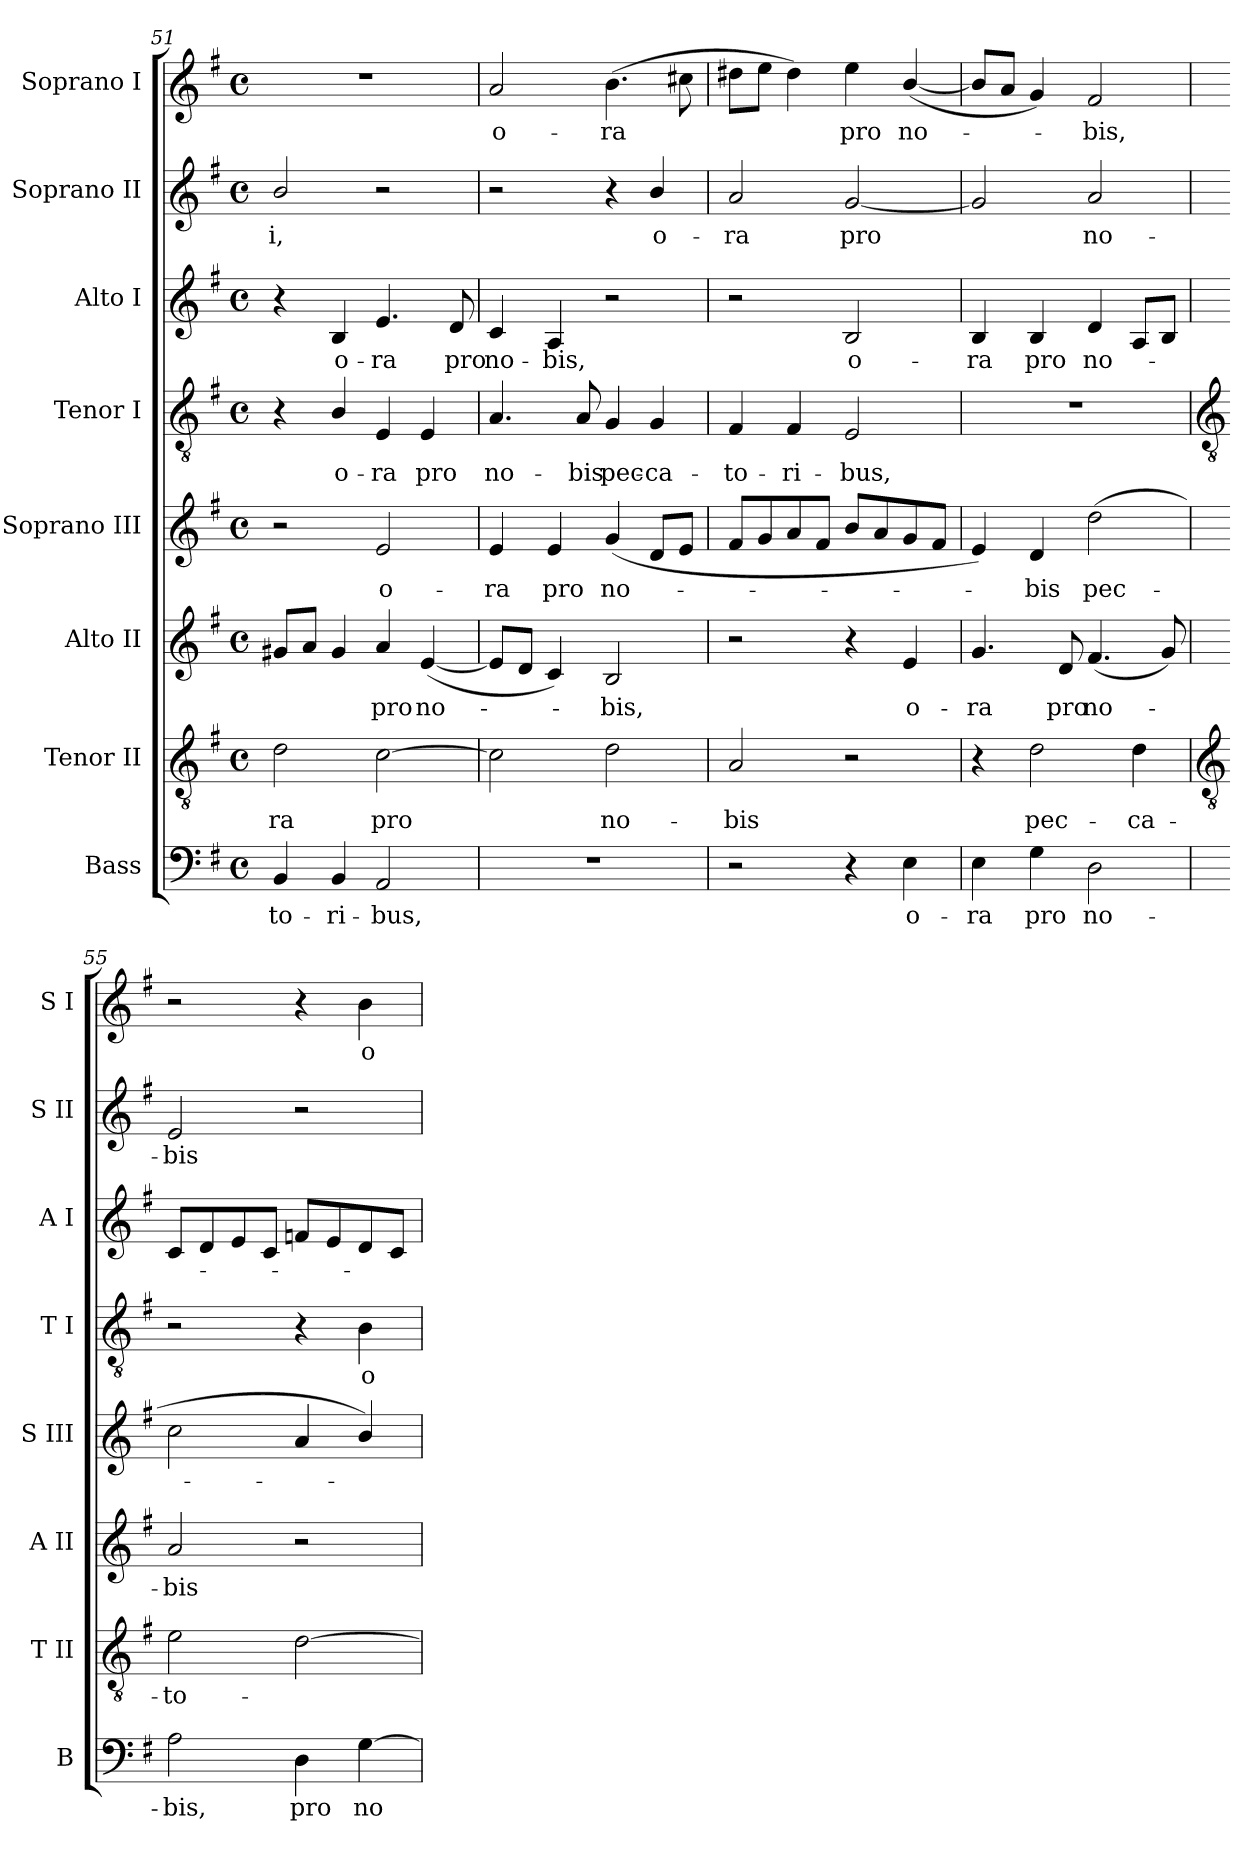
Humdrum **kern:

**kern	**text	**kern	**text	**kern	**text	**kern	**text	**kern	**text	**kern	**text	**kern	**text	**kern	**text
*part8	*part8	*part7	*part7	*part6	*part6	*part5	*part5	*part4	*part4	*part3	*part3	*part2	*part2	*part1	*part1
*staff8	*staff8	*staff7	*staff7	*staff6	*staff6	*staff5	*staff5	*staff4	*staff4	*staff3	*staff3	*staff2	*staff2	*staff1	*staff1
*I"Bass	*	*I"Tenor II	*	*I"Alto II	*	*I"Soprano III	*	*I"Tenor I	*	*I"Alto I	*	*I"Soprano II	*	*I"Soprano I	*
*I'B	*	*I'T II	*	*I'A II	*	*I'S III	*	*I'T I	*	*I'A I	*	*I'S II	*	*I'S I	*
*clefF4	*	*clefGv2	*	*clefG2	*	*clefG2	*	*clefGv2	*	*clefG2	*	*clefG2	*	*clefG2	*
*k[f#]	*	*k[f#]	*	*k[f#]	*	*k[f#]	*	*k[f#]	*	*k[f#]	*	*k[f#]	*	*k[f#]	*
*G:	*	*G:	*	*G:	*	*G:	*	*G:	*	*G:	*	*G:	*	*G:	*
*M4/4	*	*M4/4	*	*M4/4	*	*M4/4	*	*M4/4	*	*M4/4	*	*M4/4	*	*M4/4	*
*met(c)	*	*met(c)	*	*met(c)	*	*met(c)	*	*met(c)	*	*met(c)	*	*met(c)	*	*met(c)	*
=51	=51	=51	=51	=51	=51	=51	=51	=51	=51	=51	=51	=51	=51	=51	=51
!	!LO:LY:b	!	!LO:LY:b	!	!	!	!	!	!	!	!	!	!LO:LY:b	!	!
4BB	-to-	2d	-ra	8g#XL	.	2r	.	4r	.	4r	.	2b/	i,	1r	.
.	.	.	.	8aJ	.	.	.	.	.	.	.	.	.	.	.
!	!LO:LY:b	!	!	!	!	!	!	!	!LO:LY:b	!	!LO:LY:b	!	!	!	!
4BB	-ri-	.	.	4g#	.	.	.	4B/	o-	4B	o-	.	.	.	.
!	!LO:LY:b	!	!LO:LY:b	!	!LO:LY:b	!	!LO:LY:b	!	!LO:LY:b	!	!LO:LY:b	!	!	!	!
2AA	-bus,	[2c	pro	4a	pro	2e	o-	4E	-ra	4.e	-ra	2r	.	.	.
!	!	!	!	!	!LO:LY:b	!	!	!	!LO:LY:b	!	!	!	!	!	!
.	.	.	.	(<[4e	no-	.	.	4E	pro	.	.	.	.	.	.
!	!	!	!	!	!	!	!	!	!	!	!LO:LY:b	!	!	!	!
.	.	.	.	.	.	.	.	.	.	8d	pro	.	.	.	.
=52	=52	=52	=52	=52	=52	=52	=52	=52	=52	=52	=52	=52	=52	=52	=52
!	!	!	!	!	!	!	!LO:LY:b	!	!LO:LY:b	!	!LO:LY:b	!	!	!	!LO:LY:b
1r	.	2c]	.	8eL]	.	4e	-ra	4.A	no-	4c	no-	2r	.	2a	o-
.	.	.	.	8dJ	.	.	.	.	.	.	.	.	.	.	.
!	!	!	!	!	!	!	!LO:LY:b	!	!	!	!LO:LY:b	!	!	!	!
.	.	.	.	4c)	.	4e	pro	.	.	4A	-bis,	.	.	.	.
!	!	!	!	!	!	!	!	!	!LO:LY:b	!	!	!	!	!	!
.	.	.	.	.	.	.	.	8A	-bis	.	.	.	.	.	.
!	!	!	!LO:LY:b	!	!LO:LY:b	!	!LO:LY:b	!	!LO:LY:b	!	!	!	!	!	!LO:LY:b
.	.	2d	no-	2B	bis,	(<4g	no-	4G	pec-	2r	.	4r	.	(>4.b	-ra
!	!	!	!	!	!	!	!	!	!LO:LY:b	!	!	!	!LO:LY:b	!	!
.	.	.	.	.	.	8dL	.	4G	-ca-	.	.	4b/	o-	.	.
.	.	.	.	.	.	8eJ	.	.	.	.	.	.	.	8cc#X	.
=53	=53	=53	=53	=53	=53	=53	=53	=53	=53	=53	=53	=53	=53	=53	=53
!	!	!	!LO:LY:b	!	!	!	!	!	!LO:LY:b	!	!	!	!LO:LY:b	!	!
2r	.	2A	-bis	2r	.	8f#L	.	4F#	-to-	2r	.	2a	-ra	8dd#XL	.
.	.	.	.	.	.	8g	.	.	.	.	.	.	.	8eeJ	.
!	!	!	!	!	!	!	!	!	!LO:LY:b	!	!	!	!	!	!
.	.	.	.	.	.	8a	.	4F#	-ri-	.	.	.	.	4dd#)	.
.	.	.	.	.	.	8f#J	.	.	.	.	.	.	.	.	.
!	!	!	!	!	!	!	!	!	!LO:LY:b	!	!LO:LY:b	!	!LO:LY:b	!	!LO:LY:b
4r	.	2r	.	4r	.	8bL	.	2E	-bus,	2B	o-	[2g	pro	4ee	pro
.	.	.	.	.	.	8a	.	.	.	.	.	.	.	.	.
!	!LO:LY:b	!	!	!	!LO:LY:b	!	!	!	!	!	!	!	!	!	!LO:LY:b
4E	o-	.	.	4e	o-	8g	.	.	.	.	.	.	.	(<[4b/	no-
.	.	.	.	.	.	8f#J	.	.	.	.	.	.	.	.	.
=54	=54	=54	=54	=54	=54	=54	=54	=54	=54	=54	=54	=54	=54	=54	=54
!	!LO:LY:b	!	!	!	!LO:LY:b	!	!	!	!	!	!LO:LY:b	!	!	!	!
4E	-ra	4r	.	4.g	-ra	4e)	.	1r	.	4B	-ra	2g]	.	8bL]	.
.	.	.	.	.	.	.	.	.	.	.	.	.	.	8aJ	.
!	!LO:LY:b	!	!LO:LY:b	!	!	!	!LO:LY:b	!	!	!	!LO:LY:b	!	!	!	!
4G	pro	2d	pec-	.	.	4d	bis	.	.	4B	pro	.	.	4g)	.
!	!	!	!	!	!LO:LY:b	!	!	!	!	!	!	!	!	!	!
.	.	.	.	8d	pro	.	.	.	.	.	.	.	.	.	.
!	!LO:LY:b	!	!	!	!LO:LY:b	!	!LO:LY:b	!	!	!	!LO:LY:b	!	!LO:LY:b	!	!LO:LY:b
2D	no-	.	.	(<4.f#	no-	(<2dd	pec-	.	.	4d	no-	2a	no-	2f#	bis,
!	!	!	!LO:LY:b	!	!	!	!	!	!	!	!	!	!	!	!
.	.	4d	-ca-	.	.	.	.	.	.	8AL	.	.	.	.	.
.	.	.	.	8g)	.	.	.	.	.	8BJ	.	.	.	.	.
!!LO:LB:g=z
=55	=55	=55	=55	=55	=55	=55	=55	=55	=55	=55	=55	=55	=55	=55	=55
*	*	*clefGv2	*	*	*	*	*	*clefGv2	*	*	*	*	*	*	*
!	!LO:LY:b	!	!LO:LY:b	!	!LO:LY:b	!	!	!	!	!	!	!	!LO:LY:b	!	!
2A	-bis,	2e	-to-	2a	bis	2cc	.	2r	.	8cL	.	2e	-bis	2r	.
.	.	.	.	.	.	.	.	.	.	8d	.	.	.	.	.
.	.	.	.	.	.	.	.	.	.	8e	.	.	.	.	.
.	.	.	.	.	.	.	.	.	.	8cJ	.	.	.	.	.
!	!LO:LY:b	!	!	!	!	!	!	!	!	!	!	!	!	!	!
4D	pro	[2d	.	2r	.	4a	.	4r	.	8fnL	.	2r	.	4r	.
.	.	.	.	.	.	.	.	.	.	8e	.	.	.	.	.
!	!LO:LY:b	!	!	!	!	!	!	!	!LO:LY:b	!	!	!	!	!	!LO:LY:b
[4G	no-	.	.	.	.	4b/)	.	4B	o-	8d	.	.	.	4b	o-
.	.	.	.	.	.	.	.	.	.	8cJ	.	.	.	.	.
=	=	=	=	=	=	=	=	=	=	=	=	=	=	=	=
*-	*-	*-	*-	*-	*-	*-	*-	*-	*-	*-	*-	*-	*-	*-	*-
